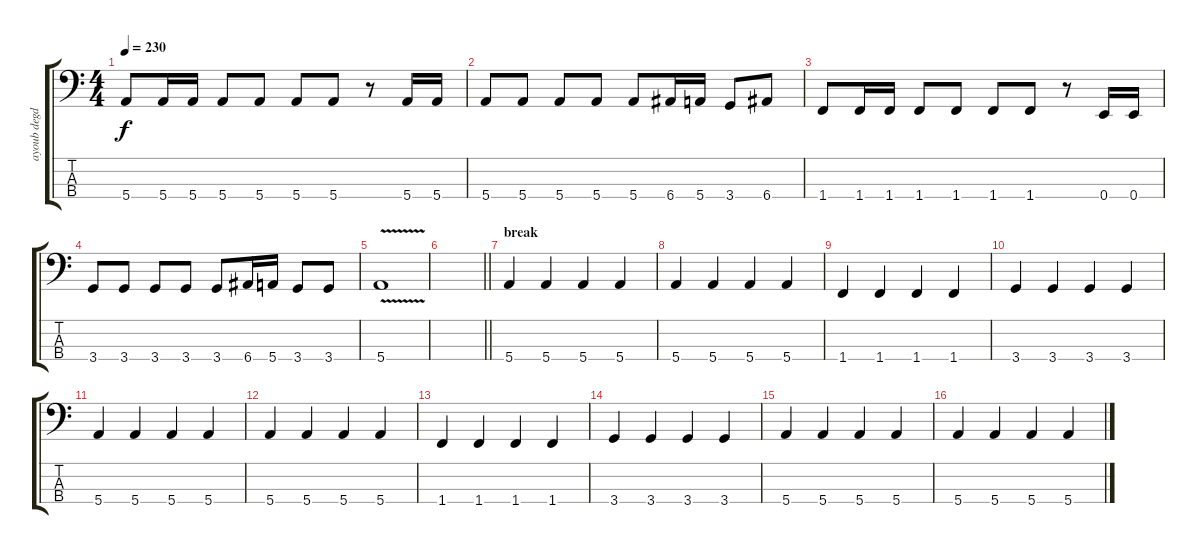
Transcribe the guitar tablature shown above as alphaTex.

\track ("ayoub degdag" "ayoub degd") {instrument electricbassfinger}
\staff {score tabs}
\tuning (G2 D2 A1 E1) {hide}
\ts (4 4)
\tempo 230
\clef f4
\ks c
5.4.8{dy f} 5.4.16 5.4.16 5.4.8 5.4.8 5.4.8 5.4.8 r.8 5.4.16 5.4.16 |
5.4.8 5.4.8 5.4.8 5.4.8 5.4.8 6.4.16 5.4.16 3.4.8 6.4.8 |
1.4.8 1.4.16 1.4.16 1.4.8 1.4.8 1.4.8 1.4.8 r.8 0.4.16 0.4.16 |
3.4.8 3.4.8 3.4.8 3.4.8 3.4.8 6.4.16 5.4.16 3.4.8 3.4.8 |
5.4{v}.1 |
\barLineRight lightlight
|
\section ("" "break")
5.4.4 5.4.4 5.4.4 5.4.4 |
5.4.4 5.4.4 5.4.4 5.4.4 |
1.4.4 1.4.4 1.4.4 1.4.4 |
3.4.4 3.4.4 3.4.4 3.4.4 |
5.4.4 5.4.4 5.4.4 5.4.4 |
5.4.4 5.4.4 5.4.4 5.4.4 |
1.4.4 1.4.4 1.4.4 1.4.4 |
3.4.4 3.4.4 3.4.4 3.4.4 |
5.4.4 5.4.4 5.4.4 5.4.4 |
5.4.4 5.4.4 5.4.4 5.4.4
